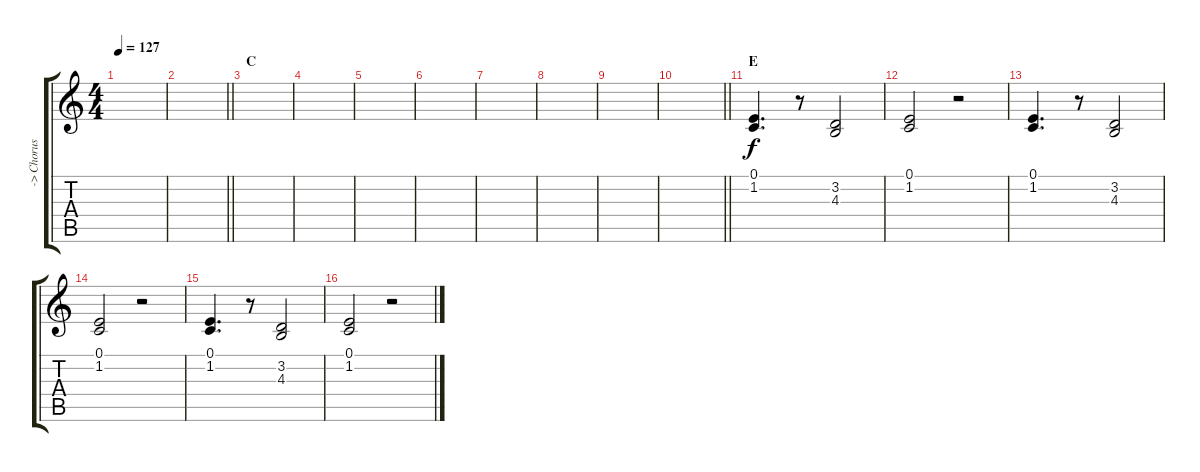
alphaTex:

\track ("-> Chorus" "-> Chorus") {instrument choiraahs}
\staff {score tabs}
\tuning (E4 B3 G3 D3 A2 E2) {hide}
\ts (4 4)
\tempo 127
\clef g2
\ks c
|
\barLineRight lightlight
|
\section ("" "C")
|
|
|
|
|
|
|
\barLineRight lightlight
|
\section ("" "E")
(0.1 1.2).4{d} r.8 (3.2 4.3).2 |
(0.1 1.2).2 r.2 |
(0.1 1.2).4{d} r.8 (3.2 4.3).2 |
(0.1 1.2).2 r.2 |
(0.1 1.2).4{d} r.8 (3.2 4.3).2 |
(0.1 1.2).2 r.2
